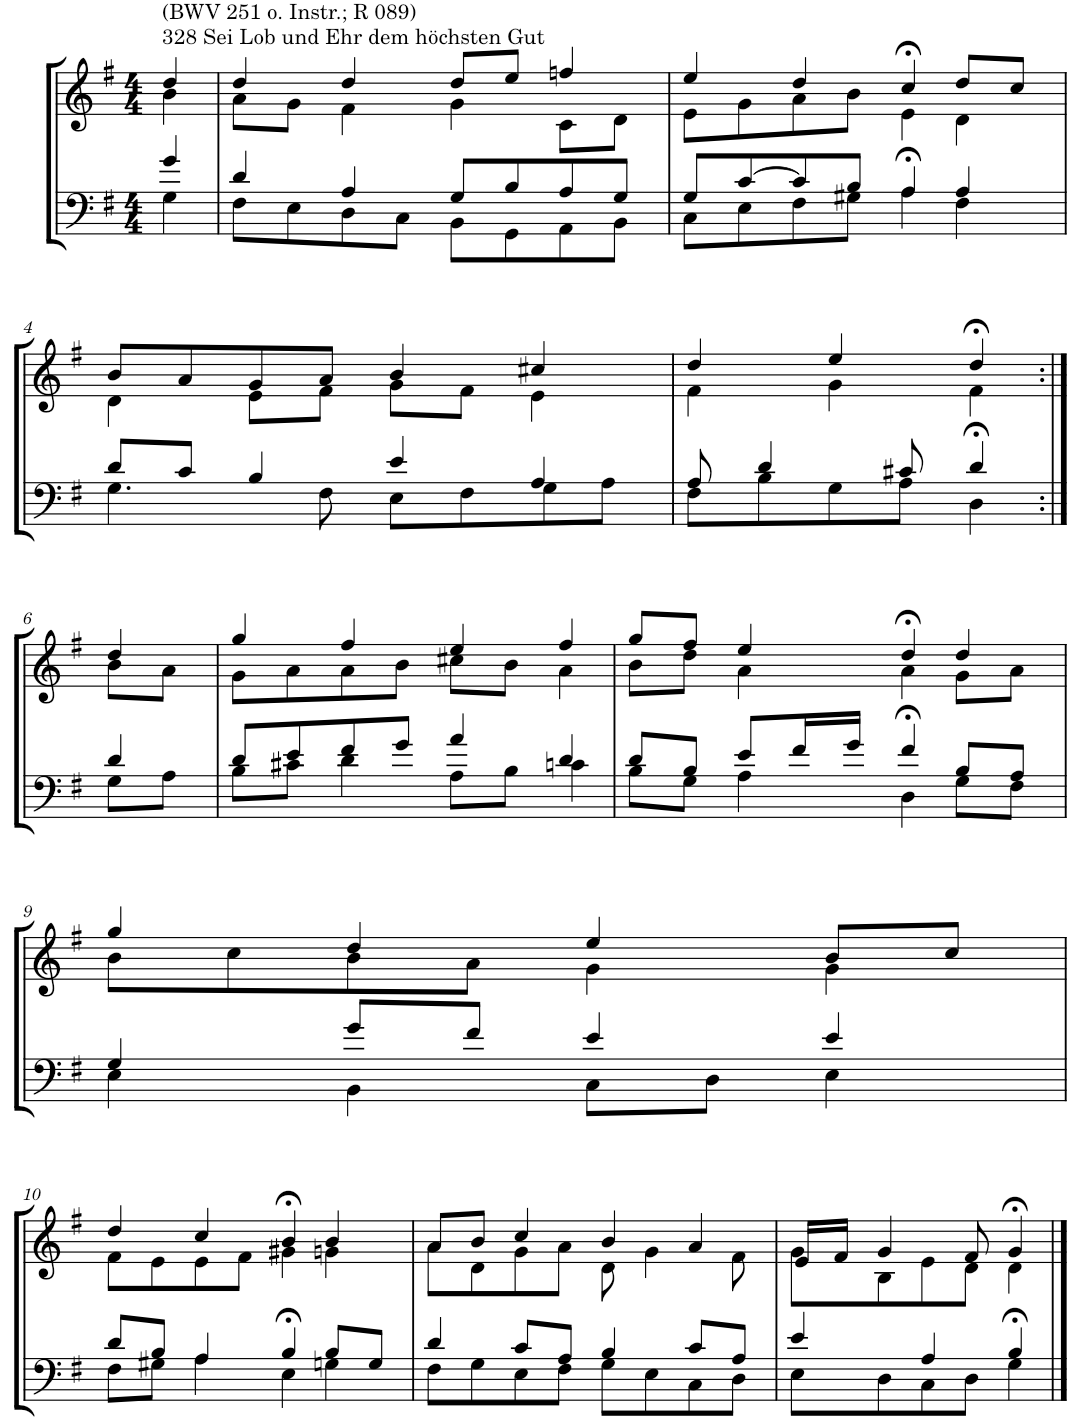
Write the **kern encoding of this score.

**kern	**kern
*part2	*part1
*staff2	*staff1
*I"Tenor/Baß	*I"Sopran/Alt
*clefF4	*clefG2
*k[f#]	*k[f#]
*M4/4	*M4/4
=1	=1
*^	*^
!	!	!LO:TX:a:t=328 Sei Lob und Ehr dem höchsten Gut	!
!	!	!LO:TX:a:t=(BWV 251 o. Instr.; R 089)	!
4g/	4G\	4dd/	4b\
=2	=2	=2	=2
4d/	8F#\L	4dd/	8a\L
.	8E\	.	8g\J
4A/	8D\	4dd/	4f#\
.	8C\J	.	.
8G/L	8BB\L	8dd/L	4g\
8B/	8GG\	8ee/J	.
8A/	8AA\	4ffn/	8c\L
8G/J	8BB\J	.	8d\J
=3	=3	=3	=3
8G/L	8C\L	4ee/	8e\L
[8c/	8E\	.	8g\
8c/]	8F#\	4dd/	8a\
8B/J	8G#X\J	.	8b\J
4A/	4A>\	4cc>/	4e\
4A/	4F#\	8dd/L	4d\
.	.	8cc/J	.
!!LO:LB:g=z	!!
=4	=4	=4	=4
8d/L	4.G\	8b/L	4d\
8c/J	.	8a/	.
4B/	.	8g/	8e\L
.	8F#\	8a/J	8f#\J
4e/	8E\L	4b/	8g\L
.	8F#\	.	8f#\J
4A/	8G\	4cc#X/	4e\
.	8A\J	.	.
=5	=5	=5	=5
8A/	8F#\L	4dd/	4f#\
4d/	8B\	.	.
.	8G\	4ee/	4g\
8c#X/	8A\J	.	.
4d/	4D>\	4dd>/	4f#\
!!LO:LB:g=z	!!
=6:|!	=6:|!	=6:|!	=6:|!
4d/	8G\L	4dd/	8b\L
.	8A\J	.	8a\J
=7	=7	=7	=7
8d/L	8B\L	4gg/	8g\L
8e/	8c#X\J	.	8a\
8f#/	4d\	4ff#/	8a\
8g/J	.	.	8b\J
4a/	8A\L	4ee/	8cc#X\L
.	8B\J	.	8b\J
4d/	4cn\	4ff#/	4a\
=8	=8	=8	=8
8d/L	8B\L	8gg/L	8b\L
8B/J	8G\J	8ff#/J	8dd\J
8e/L	4A\	4ee/	4a\
16f#/L	.	.	.
16g/JJ	.	.	.
4f#/	4D>\	4dd>/	4a\
8B/L	8G\L	4dd/	8g\L
8A/J	8F#\J	.	8a\J
!!LO:LB:g=z	!!
=9	=9	=9	=9
4G/	4E\	4gg/	8b\L
.	.	.	8cc\
8g/L	4BB\	4dd/	8b\
8f#/J	.	.	8a\J
4e/	8C\L	4ee/	4g\
.	8D\J	.	.
4e/	4E\	8b/L	4g\
.	.	8cc/J	.
!!LO:LB:g=z	!!
=10	=10	=10	=10
8d/L	8F#\L	4dd/	8f#\L
8B/J	8G#X\J	.	8e\
4A/	4A\	4cc/	8e\
.	.	.	8f#\J
4B/	4E>\	4b>/	4g#X\
8B/L	4Gn\	4b/	4gn\
8G/J	.	.	.
=11	=11	=11	=11
4d/	8F#\L	8a/L	8a\L
.	8G\	8b/J	8d\
8c/L	8E\	4cc/	8g\
8A/J	8F#\J	.	8a\J
4B/	8G\L	4b/	8d\
.	8E\	.	4g\
8c/L	8C\	4a/	.
8A/J	8D\J	.	8f#\
=12	=12	=12	=12
4e/	8E\L	16e/LL	8g\L
.	.	16f#/JJ	.
.	8D\	4g/	8B\
4A/	8C\	.	8e\
.	8D\J	8f#/	8d\J
4B/	4G>\	4g>/	4d\
*v	*v	*	*
*	*v	*v
==	==
*-	*-
